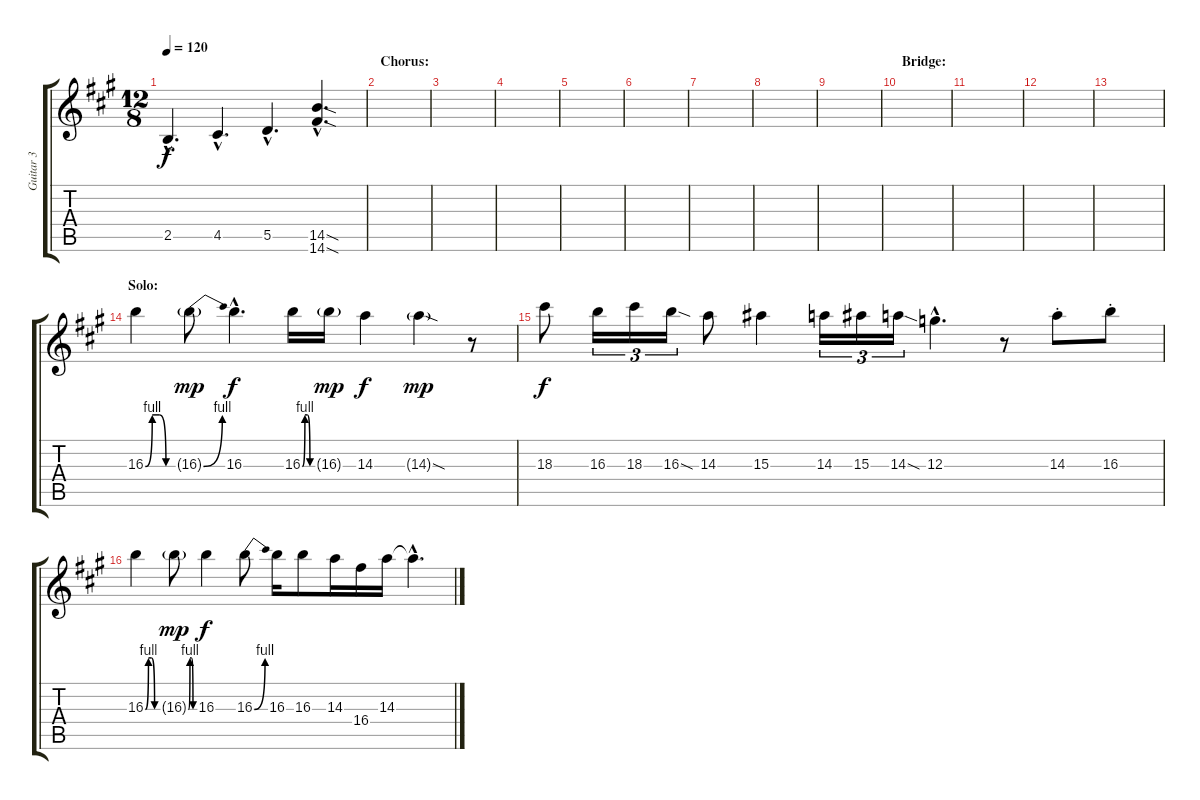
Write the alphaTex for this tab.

\track ("Guitar 3" "Guitar 3") {instrument overdrivenguitar}
\staff {score tabs}
\tuning (E4 B3 G3 D3 A2 E2) {hide}
\ts (12 8)
\tempo 120
\clef g2
\ks a
2.5{hac}.4{d dy f} 4.5{hac}.4{d} 5.5{hac}.4{d} (14.5{sod hac} 14.6{sod hac}).4{d} |
\section ("" "Chorus:")
|
|
|
|
|
|
|
|
\section ("" "Bridge:")
|
|
|
|
\section ("" "Solo:")
16.3{be (custom 0 0 15 4 30 4 45 0 60 0)}.4 16.3{be (bend 0 0 60 4) g}.8{dy mp} 16.3{hac}.4{d dy f} 16.3{be (custom 0 0 15 4 30 4 45 0 60 0)}.16 16.3{g}.16{dy mp} 14.3.4{dy f} 14.3{sod g}.4{dy mp} r.8 |
18.3.8{dy f} 16.3.16{tu (3 2)} 18.3.16{tu (3 2)} 16.3{sod}.16{tu (3 2)} 14.3.8 15.3.4 14.3.16{tu (3 2)} 15.3.16{tu (3 2)} 14.3{sod}.16{tu (3 2)} 12.3{hac}.4{d} r.8 14.3{st}.8 16.3{st}.8 |
16.3{be (custom 0 0 15 4 30 4 45 0 60 0)}.4 16.3{be (custom 0 0 15 4 30 4 45 0 60 0) g}.8{dy mp} 16.3.4{dy f} 16.3{be (bend 0 0 60 4)}.8 16.3.16 16.3.8 14.3.16 16.4.16 14.3.16 14.3{hac t}.4{d}
